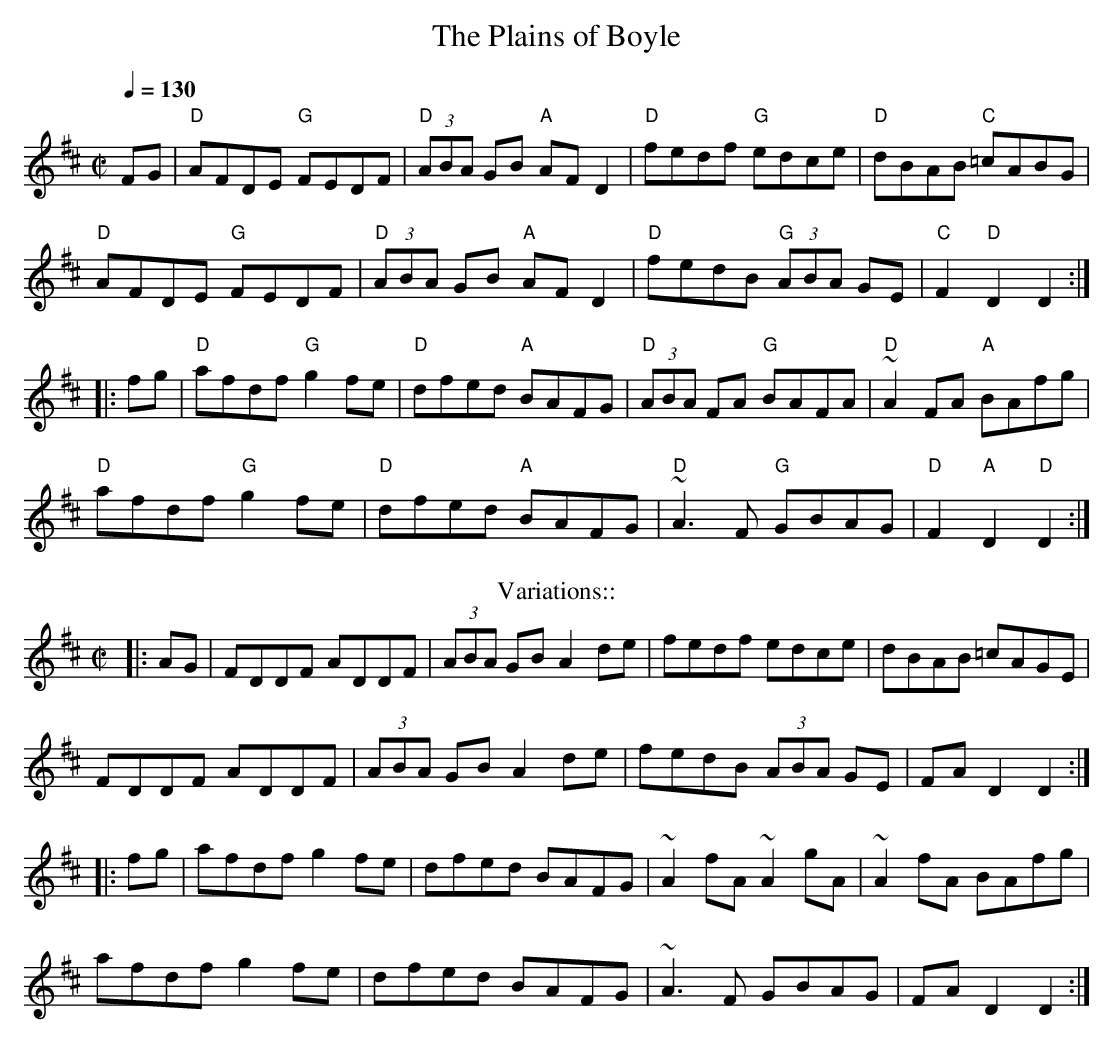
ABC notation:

X:1
T:Plains of Boyle, The
M:C|
Q:1/4=130
K:D
FG|"D"AFDE "G"FEDF|(3"D"ABA GB "A"AFD2|"D"fedf "G"edce|"D"dBAB "C"=cABG|
"D"AFDE "G"FEDF|(3"D"ABA GB "A"AFD2|"D"fedB (3"G"ABA GE|"C"F2"D"D2 D2:|
|:fg|"D"afdf "G"g2fe|"D"dfed "A"BAFG|(3"D"ABA FA "G"BAFA|~"D"A2FA "A"BAfg|
"D"afdf "G"g2fe|"D"dfed "A"BAFG|~"D"A3F "G"GBAG|"D"F2"A"D2 "D"D2:|
T: Variations::
|:AG|FDDF ADDF|(3ABA GB A2de|fedf edce|dBAB =cAGE|
FDDF ADDF|(3ABA GB A2de|fedB (3ABA GE|FAD2 D2:|
|:fg|afdf g2fe|dfed BAFG|~A2fA ~A2gA|~A2fA BAfg|
afdf g2fe|dfed BAFG|~A3F GBAG|FAD2 D2:|
